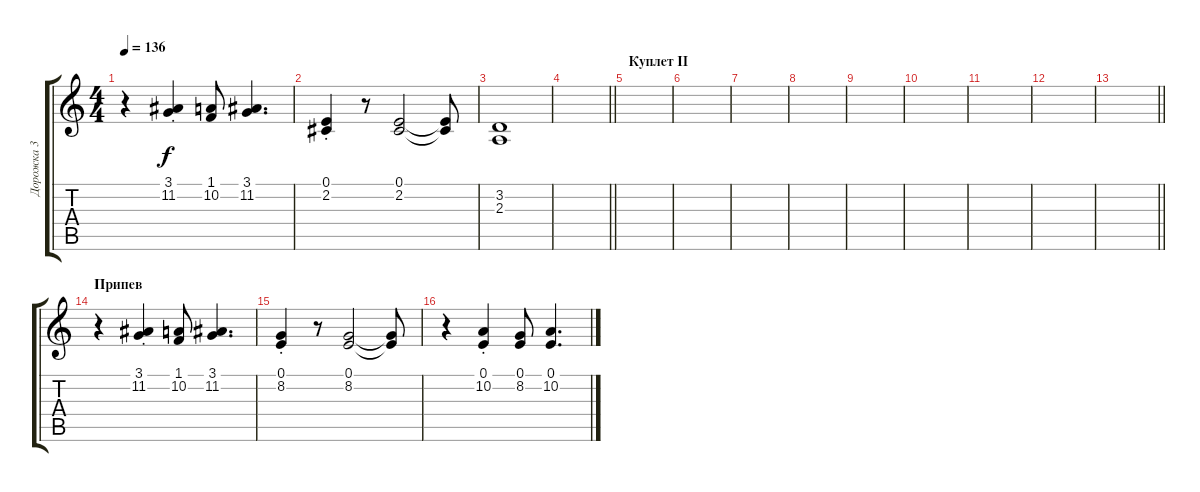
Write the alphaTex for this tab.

\track ("Дорожка 3" "Дорожка 3") {instrument accordion}
\staff {score tabs}
\tuning (E4 B3 G3 D3 A2 E2) {hide}
\ts (4 4)
\tempo 136
\clef g2
\ks c
r.4{dy f} (3.1{st} 11.2{st}).4 (1.1 10.2).8 (3.1 11.2).4{d} |
(0.1{st} 2.2{st}).4 r.8 (0.1 2.2).2 (0.1{t} 2.2{t}).8 |
(3.2 2.3).1 |
\barLineRight lightlight
|
\section ("" "Куплет II")
|
|
|
|
|
|
|
|
\barLineRight lightlight
|
\section ("" "Припев")
r.4 (3.1{st} 11.2{st}).4 (1.1 10.2).8 (3.1 11.2).4{d} |
(0.1{st} 8.2{st}).4 r.8 (0.1 8.2).2 (0.1{t} 8.2{t}).8 |
r.4 (0.1{st} 10.2{st}).4 (0.1 8.2).8 (0.1 10.2).4{d}
